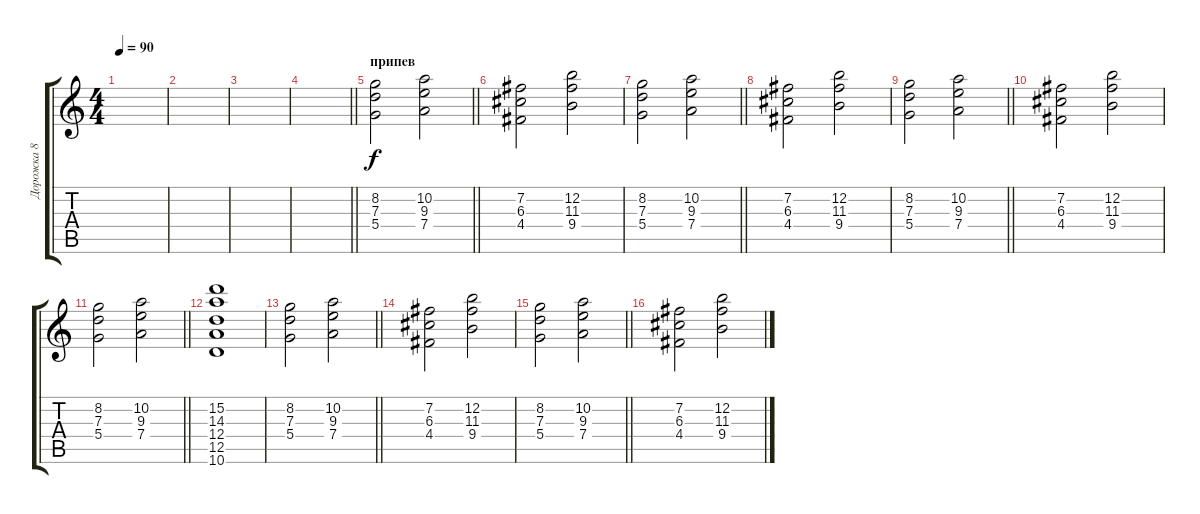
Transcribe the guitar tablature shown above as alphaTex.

\track ("Дорожка 8" "Дорожка 8") {instrument overdrivenguitar}
\staff {score tabs}
\tuning (E4 B3 G3 D3 A2 E2) {hide}
\ts (4 4)
\tempo 90
\clef g2
\ks c
|
|
|
\barLineRight lightlight
|
\section ("" "припев")
\barLineRight lightlight
(8.2 7.3 5.4).2 (10.2 9.3 7.4).2 |
(7.2 6.3 4.4).2 (12.2 11.3 9.4).2 |
\barLineRight lightlight
(8.2 7.3 5.4).2 (10.2 9.3 7.4).2 |
(7.2 6.3 4.4).2 (12.2 11.3 9.4).2 |
\barLineRight lightlight
(8.2 7.3 5.4).2 (10.2 9.3 7.4).2 |
(7.2 6.3 4.4).2 (12.2 11.3 9.4).2 |
\barLineRight lightlight
(8.2 7.3 5.4).2 (10.2 9.3 7.4).2 |
(15.2 14.3 12.4 12.5 10.6).1 |
\barLineRight lightlight
(8.2 7.3 5.4).2 (10.2 9.3 7.4).2 |
(7.2 6.3 4.4).2 (12.2 11.3 9.4).2 |
\barLineRight lightlight
(8.2 7.3 5.4).2 (10.2 9.3 7.4).2 |
(7.2 6.3 4.4).2 (12.2 11.3 9.4).2
